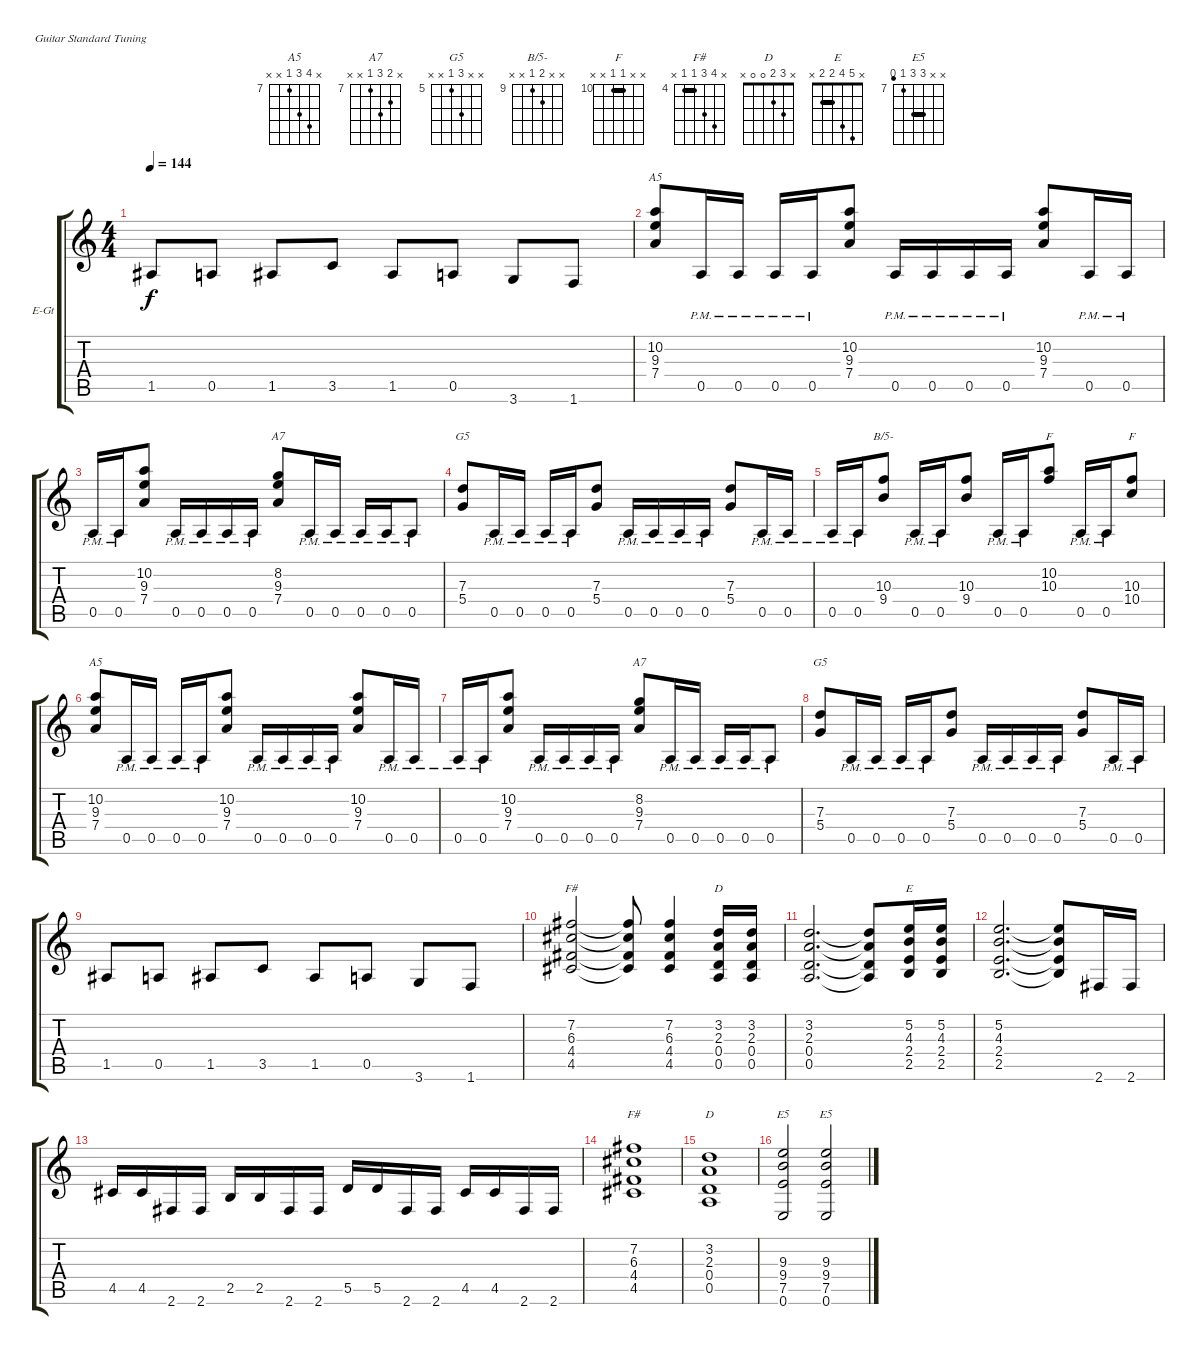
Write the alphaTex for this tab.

\bracketExtendMode groupsimilarinstruments
\firstSystemTrackNameOrientation horizontal
\otherSystemsTrackNameOrientation horizontal
\track ("Lead And Rhythm Guitar" "E-Gt") {instrument overdrivenguitar}
\staff {score tabs}
\tuning (E4 B3 G3 D3 A2 E2)
\chord ("A5" x 10 9 7 x x) {firstfret 7 showfingering false}
\chord ("A7" x 8 9 7 x x) {firstfret 7 showfingering false}
\chord ("G5" x x 7 5 x x) {firstfret 5 showfingering false}
\chord ("B/5-" x x 10 9 x x) {firstfret 9 showfingering false}
\chord ("F" x 10 10 x x x) {firstfret 10 showfingering false barre 10}
\chord ("F" x x 10 10 x x) {firstfret 10 showfingering false barre 10}
\chord ("F#" x 7 6 4 4 x) {firstfret 4 showfingering false barre 4}
\chord ("D" x 3 2 0 0 x) {showfingering false}
\chord ("E" x 5 4 2 2 x) {showfingering false barre 2}
\chord ("E5" x x 9 9 7 6) {firstfret 7 showfingering false barre 9}
\ts (4 4)
\tempo 144
\clef g2
\ks c
1.5.8{dy f} 0.5.8 1.5.8 3.5.8 1.5.8 0.5.8 3.6.8 1.6.8 |
(10.2 9.3 7.4).8{ch "A5"} 0.5{pm}.16 0.5{pm}.16 0.5{pm}.16 0.5{pm}.16 (10.2 9.3 7.4).8 0.5{pm}.16 0.5{pm}.16 0.5{pm}.16 0.5{pm}.16 (10.2 9.3 7.4).8 0.5{pm}.16 0.5{pm}.16 |
0.5{pm}.16 0.5{pm}.16 (10.2 9.3 7.4).8 0.5{pm}.16 0.5{pm}.16 0.5{pm}.16 0.5{pm}.16 (8.2 9.3 7.4).8{ch "A7"} 0.5{pm}.16 0.5{pm}.16 0.5{pm}.16 0.5{pm}.16 0.5{pm}.8 |
(7.3 5.4).8{ch "G5"} 0.5{pm}.16 0.5{pm}.16 0.5{pm}.16 0.5{pm}.16 (7.3 5.4).8 0.5{pm}.16 0.5{pm}.16 0.5{pm}.16 0.5{pm}.16 (7.3 5.4).8 0.5{pm}.16 0.5{pm}.16 |
0.5{pm}.16 0.5{pm}.16 (10.3 9.4).8{ch "B/5-"} 0.5{pm}.16 0.5{pm}.16 (10.3 9.4).8 0.5{pm}.16 0.5{pm}.16 (10.2 10.3).8{ch "F"} 0.5{pm}.16 0.5{pm}.16 (10.3 10.4).8{ch "F"} |
(10.2 9.3 7.4).8{ch "A5"} 0.5{pm}.16 0.5{pm}.16 0.5{pm}.16 0.5{pm}.16 (10.2 9.3 7.4).8 0.5{pm}.16 0.5{pm}.16 0.5{pm}.16 0.5{pm}.16 (10.2 9.3 7.4).8 0.5{pm}.16 0.5{pm}.16 |
0.5{pm}.16 0.5{pm}.16 (10.2 9.3 7.4).8 0.5{pm}.16 0.5{pm}.16 0.5{pm}.16 0.5{pm}.16 (8.2 9.3 7.4).8{ch "A7"} 0.5{pm}.16 0.5{pm}.16 0.5{pm}.16 0.5{pm}.16 0.5{pm}.8 |
(7.3 5.4).8{ch "G5"} 0.5{pm}.16 0.5{pm}.16 0.5{pm}.16 0.5{pm}.16 (7.3 5.4).8 0.5{pm}.16 0.5{pm}.16 0.5{pm}.16 0.5{pm}.16 (7.3 5.4).8 0.5{pm}.16 0.5{pm}.16 |
1.5.8 0.5.8 1.5.8 3.5.8 1.5.8 0.5.8 3.6.8 1.6.8 |
(7.2 6.3 4.4 4.5).2{ch "F#"} (7.2{t} 6.3{t} 4.4{t} 4.5{t}).8 (7.2 6.3 4.4 4.5).4 (3.2 2.3 0.4 0.5).16{ch "D"} (3.2 2.3 0.4 0.5).16 |
(3.2 2.3 0.4 0.5).2{d} (3.2{t} 2.3{t} 0.4{t} 0.5{t}).8 (5.2 4.3 2.4 2.5).16{ch "E"} (5.2 4.3 2.4 2.5).16 |
(5.2 4.3 2.4 2.5).2{d} (5.2{t} 4.3{t} 2.4{t} 2.5{t}).8 2.6.16 2.6.16 |
4.5.16 4.5.16 2.6.16 2.6.16 2.5.16 2.5.16 2.6.16 2.6.16 5.5.16 5.5.16 2.6.16 2.6.16 4.5.16 4.5.16 2.6.16 2.6.16 |
(7.2 6.3 4.4 4.5).1{ch "F#"} |
(3.2 2.3 0.4 0.5).1{ch "D"} |
(9.3 9.4 7.5 0.6).2{ch "E5"} (9.3 9.4 7.5 0.6).2{ch "E5"}
